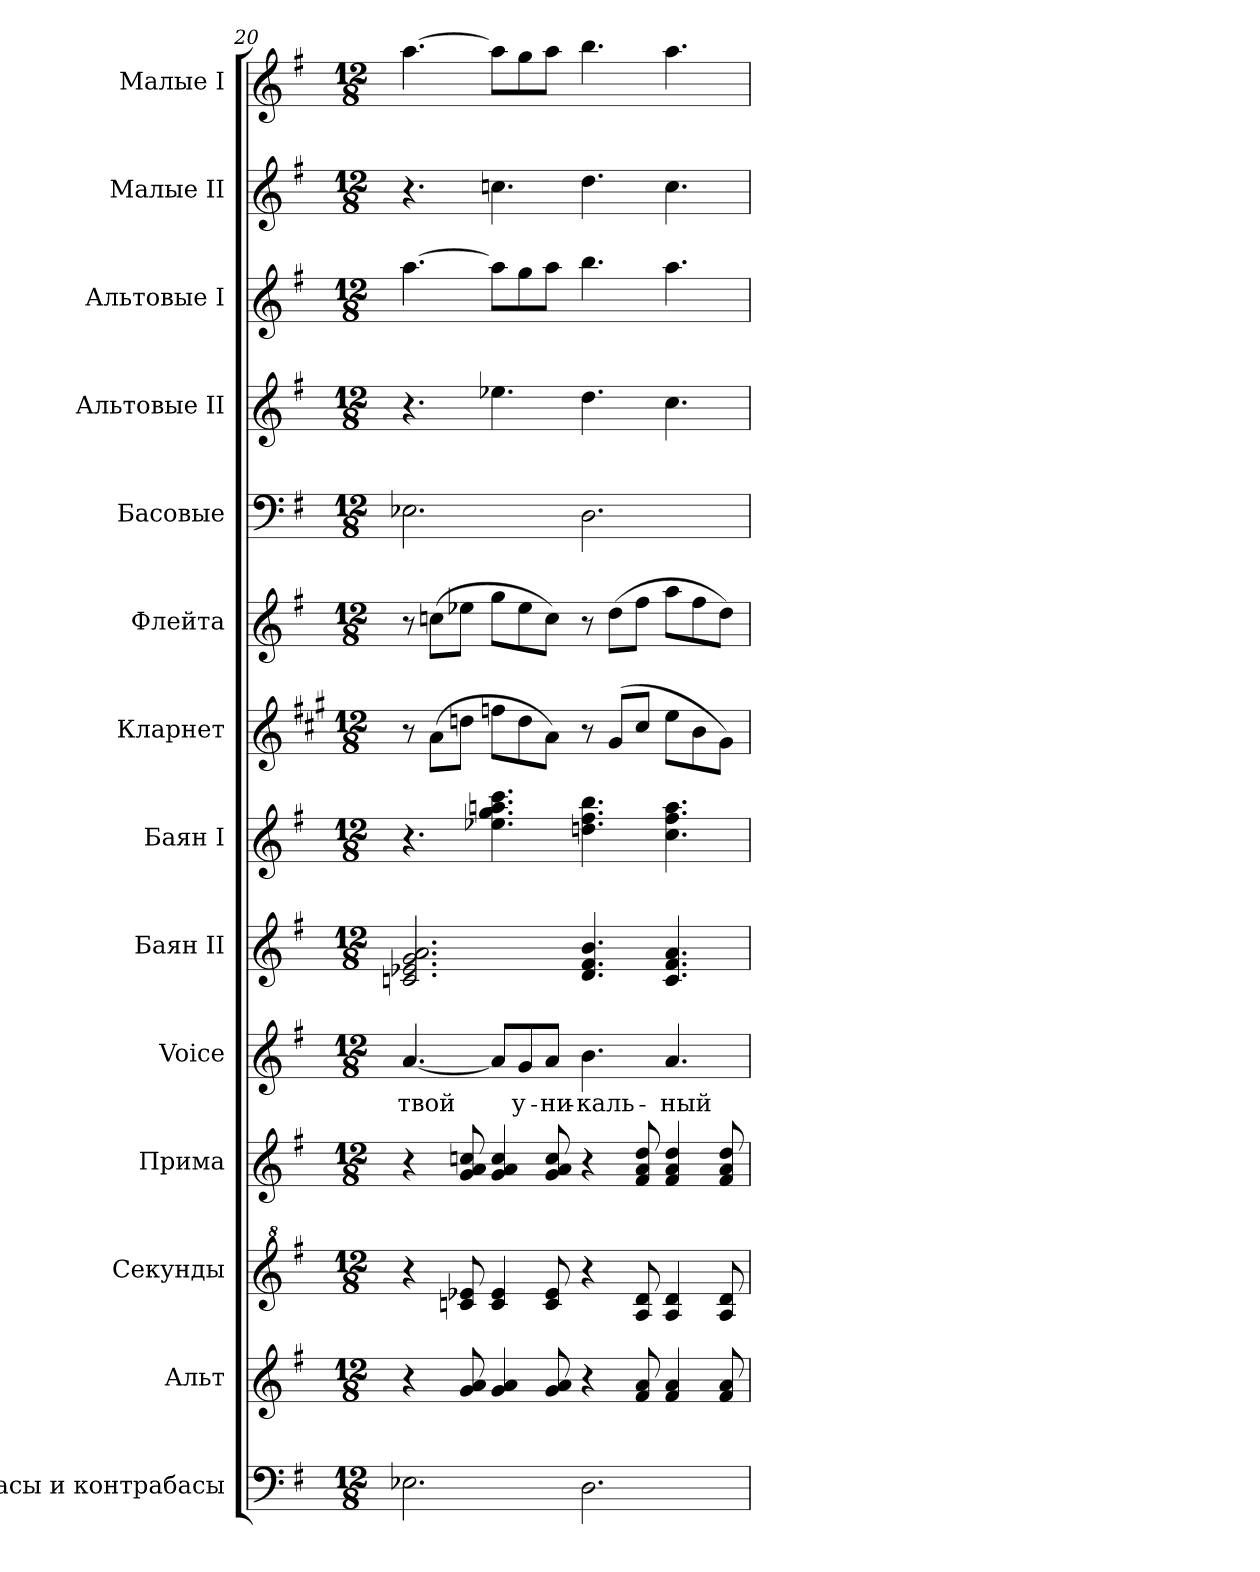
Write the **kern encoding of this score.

**kern	**kern	**kern	**kern	**kern	**text	**kern	**kern	**kern	**kern	**kern	**kern	**kern	**kern	**kern
*part14	*part13	*part12	*part11	*part10	*part10	*part9	*part8	*part7	*part6	*part5	*part4	*part3	*part2	*part1
*staff14	*staff13	*staff12	*staff11	*staff10	*staff10	*staff9	*staff8	*staff7	*staff6	*staff5	*staff4	*staff3	*staff2	*staff1
*I"Басы и контрабасы	*I"Альт	*I"Секунды	*I"Прима	*I"Voice	*	*I"Баян II	*I"Баян I	*I"Кларнет	*I"Флейта	*I"Басовые	*I"Альтовые II	*I"Альтовые I	*I"Малые II	*I"Малые I
*	*	*	*	*I'Voice	*	*	*	*	*	*	*	*	*	*
*clefF4	*clefG2	*clefG^2	*clefG2	*clefG2	*	*clefG2	*clefG2	*clefG2	*clefG2	*clefF4	*clefG2	*clefG2	*clefG2	*clefG2
*ITrd7c12	*ITrd7c12	*ITrd7c12	*ITrd7c12	*	*	*	*	*ITrd1c2	*	*	*	*	*	*
*k[f#]	*k[f#]	*k[f#]	*k[f#]	*k[f#]	*	*k[f#]	*k[f#]	*k[f#]	*k[f#]	*k[f#]	*k[f#]	*k[f#]	*k[f#]	*k[f#]
*G:	*G:	*G:	*G:	*G:	*	*G:	*G:	*G:	*G:	*G:	*G:	*G:	*G:	*G:
*M12/8	*M12/8	*M12/8	*M12/8	*M12/8	*	*M12/8	*M12/8	*M12/8	*M12/8	*M12/8	*M12/8	*M12/8	*M12/8	*M12/8
=20	=20	=20	=20	=20	=20	=20	=20	=20	=20	=20	=20	=20	=20	=20
!	!	!	!	!	!LO:LY:b:color=#000000	!	!	!	!	!	!	!	!	!
2.EE-Xi\	4r	4r	4r	[<4.ai/	твой	2.cni/ 2.e-Xi 2.gi 2.ai	4.r	8r	8r	2.E-Xi\	4.r	[>4.aai\	4.r	[>4.aai\
.	.	.	.	.	.	.	.	(8gi\L	(8ccni\L	.	.	.	.	.
.	8Gi/ 8Ai	8cni/ 8e-Xi	8Gi/ 8Ai 8cni	.	.	.	.	8ccni\J	8ee-Xi\J	.	.	.	.	.
.	4Gi/ 4Ai	4ci/ 4e-i	4Gi/ 4Ai 4ci	8ai/L]	.	.	4.ee-Xi\ 4.ggi 4.aani 4.ccci	8ee-Xi\L	8ggi\L	.	4.ee-Xi\	8aai\L]	4.ccni\	8aai\L]
!	!	!	!	!	!LO:LY:b:color=#000000	!	!	!	!	!	!	!	!	!
.	.	.	.	8gi/	у-	.	.	8cci\	8ee-i\	.	.	8ggi\	.	8ggi\
!	!	!	!	!	!LO:LY:b:color=#000000	!	!	!	!	!	!	!	!	!
.	8Gi/ 8Ai	8ci/ 8e-i	8Gi/ 8Ai 8ci	8ai/J	-ни-	.	.	8gi\J)	8cci\J)	.	.	8aai\J	.	8aai\J
!	!	!	!	!	!LO:LY:b:color=#000000	!	!	!	!	!	!	!	!	!
2.DDi\	4r	4r	4r	4.bi\	-каль-	4.di/ 4.f#i 4.bi	4.ddni\ 4.ff#i 4.bbi	8r	8r	2.Di\	4.ddi\	4.bbi\	4.ddi\	4.bbi\
.	.	.	.	.	.	.	.	(8f#i/L	(8ddi\L	.	.	.	.	.
.	8F#i/ 8Ai	8Ai/ 8di	8F#i/ 8Ai 8di	.	.	.	.	8bi/J	8ff#i\J	.	.	.	.	.
!	!	!	!	!	!LO:LY:b:color=#000000	!	!	!	!	!	!	!	!	!
.	4F#i/ 4Ai	4Ai/ 4di	4F#i/ 4Ai 4di	4.ai/	-ный	4.ci/ 4.f#i 4.ai	4.cci\ 4.ff#i 4.aai	8ddi\L	8aai\L	.	4.cci\	4.aai\	4.cci\	4.aai\
.	.	.	.	.	.	.	.	8ai\	8ff#i\	.	.	.	.	.
.	8F#i/ 8Ai	8Ai/ 8di	8F#i/ 8Ai 8di	.	.	.	.	8f#i\J)	8ddi\J)	.	.	.	.	.
=	=	=	=	=	=	=	=	=	=	=	=	=	=	=
*-	*-	*-	*-	*-	*-	*-	*-	*-	*-	*-	*-	*-	*-	*-
